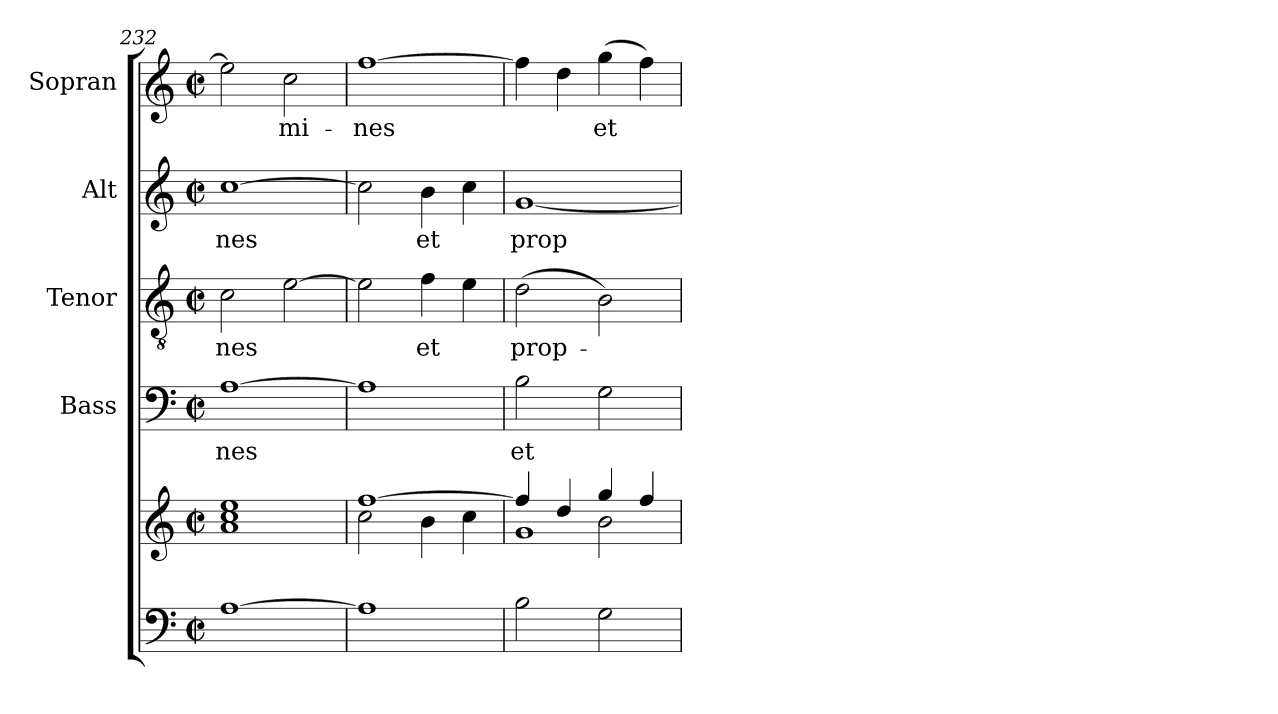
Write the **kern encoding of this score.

**kern	**kern	**kern	**text	**kern	**text	**kern	**text	**kern	**text
*part5	*part5	*part4	*part4	*part3	*part3	*part2	*part2	*part1	*part1
*staff6	*staff5	*staff4	*staff4	*staff3	*staff3	*staff2	*staff2	*staff1	*staff1
*	*	*I"Bass	*	*I"Tenor	*	*I"Alt	*	*I"Sopran	*
*	*	*I'B.	*	*I'T.	*	*I'A.	*	*I'S.	*
*clefF4	*clefG2	*clefF4	*	*clefGv2	*	*clefG2	*	*clefG2	*
*k[]	*k[]	*k[]	*	*k[]	*	*k[]	*	*k[]	*
*C:	*C:	*C:	*	*C:	*	*C:	*	*C:	*
*M2/2	*M2/2	*M2/2	*	*M2/2	*	*M2/2	*	*M2/2	*
*met(c|)	*met(c|)	*met(c|)	*	*met(c|)	*	*met(c|)	*	*met(c|)	*
=232	=232	=232	=232	=232	=232	=232	=232	=232	=232
!	!	!	!LO:LY:b	!	!LO:LY:b	!	!LO:LY:b	!	!
[1A	1a 1cc 1ee	[1A	-nes	2c\	-nes	[1cc	-nes	2ee\]	.
!	!	!	!	!	!	!	!	!	!LO:LY:b
.	.	.	.	[2e\	.	.	.	2cc\	-mi-
!!LO:LB:g=z
=233	=233	=233	=233	=233	=233	=233	=233	=233	=233
*	*^	*	*	*	*	*	*	*	*
!	!	!	!	!	!	!	!	!	!	!LO:LY:b
1A]	[>1ff	2cc\	1A]	.	2e\]	.	2cc\]	.	[1ff	-nes
!	!	!	!	!	!	!LO:LY:b	!	!LO:LY:b	!	!
.	.	4b\	.	.	4f\	et	4b\	et	.	.
.	.	4cc\	.	.	4e\	.	4cc\	.	.	.
=234	=234	=234	=234	=234	=234	=234	=234	=234	=234	=234
*	*	*^	*	*	*	*	*	*	*	*
!	!	!	!	!	!LO:LY:b	!	!LO:LY:b	!	!LO:LY:b	!	!
2B\	4ff/]	2ryy	1g	2B\	et	(>2d\	prop-	[1g	prop-	4ff\]	.
.	4dd/	.	.	.	.	.	.	.	.	4dd\	.
!	!	!	!	!	!	!	!	!	!	!	!LO:LY:b
2G\	4gg/	2b\	.	2G\	.	2B\)	.	.	.	(>4gg\	et
.	4ff/	.	.	.	.	.	.	.	.	4ff\)	.
*	*v	*v	*v	*	*	*	*	*	*	*	*
=	=	=	=	=	=	=	=	=	=
*-	*-	*-	*-	*-	*-	*-	*-	*-	*-
